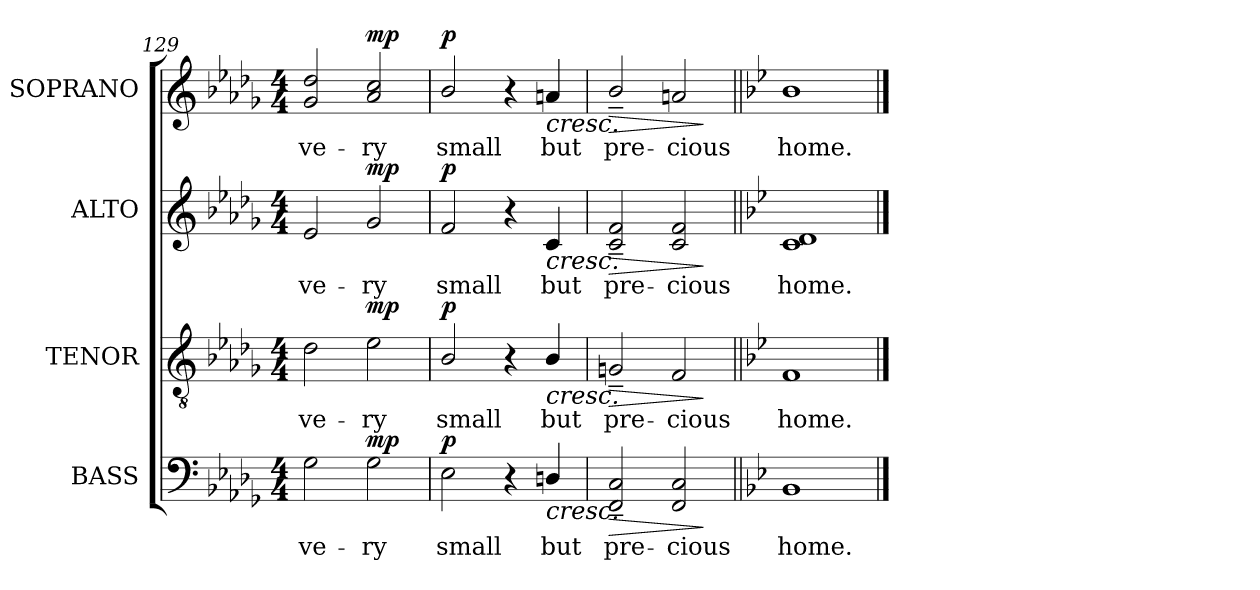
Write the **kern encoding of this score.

**kern	**text	**dynam	**kern	**text	**dynam	**kern	**text	**dynam	**kern	**text	**dynam
*part4	*part4	*part4	*part3	*part3	*part3	*part2	*part2	*part2	*part1	*part1	*part1
*staff4	*staff4	*staff4	*staff3	*staff3	*staff3	*staff2	*staff2	*staff2	*staff1	*staff1	*staff1
*I"BASS	*	*	*I"TENOR	*	*	*I"ALTO	*	*	*I"SOPRANO	*	*
*I'B.	*	*	*I'T.	*	*	*I'A.	*	*	*I'S.	*	*
*clefF4	*	*	*clefGv2	*	*	*clefG2	*	*	*clefG2	*	*
*	*	*	*ITrd7c12	*	*	*	*	*	*	*	*
*k[b-e-a-d-g-]	*	*	*k[b-e-a-d-g-]	*	*	*k[b-e-a-d-g-]	*	*	*k[b-e-a-d-g-]	*	*
*D-:	*	*	*D-:	*	*	*D-:	*	*	*D-:	*	*
*M4/4	*	*	*M4/4	*	*	*M4/4	*	*	*M4/4	*	*
=129	=129	=129	=129	=129	=129	=129	=129	=129	=129	=129	=129
!	!LO:LY:b:color=#000000	!	!	!	!	!	!	!	!	!	!
!	!	!	!	!LO:LY:b:color=#000000	!	!	!	!	!	!	!
!	!	!	!	!	!	!	!LO:LY:b:color=#000000	!	!	!	!
!	!	!	!	!	!	!	!	!	!	!LO:LY:b:color=#000000	!
2G-i\	ve-	.	2D-i\	ve-	.	2e-i/	ve-	.	2g-i/ 2dd-i	ve-	.
!	!LO:LY:b:color=#000000	!	!	!	!	!	!	!	!	!	!
!	!	!	!	!LO:LY:b:color=#000000	!	!	!	!	!	!	!
!	!	!	!	!	!	!	!LO:LY:b:color=#000000	!	!	!	!
!	!	!	!	!	!	!	!	!	!	!LO:LY:b:color=#000000	!
2G-i\	-ry	mp	2E-i\	-ry	mp	2g-i/	-ry	mp	2a-i/ 2cci	-ry	mp
=130	=130	=130	=130	=130	=130	=130	=130	=130	=130	=130	=130
!	!LO:LY:b:color=#000000	!	!	!	!	!	!	!	!	!	!
!	!	!	!	!LO:LY:b:color=#000000	!	!	!	!	!	!	!
!	!	!	!	!	!	!	!LO:LY:b:color=#000000	!	!	!	!
!	!	!	!	!	!	!	!	!	!	!LO:LY:b:color=#000000	!
2E-i\	small	p	2BB-i/	small	p	2fi/	small	p	2b-i/	small	p
4r	.	.	4r	.	.	4r	.	.	4r	.	.
!	!LO:LY:b:color=#000000	!LO:HP:b	!	!	!	!	!	!	!	!	!
!	!	!	!	!LO:LY:b:color=#000000	!LO:HP:b	!	!	!	!	!	!
!	!	!	!	!	!	!	!LO:LY:b:color=#000000	!LO:HP:b	!	!	!
!	!	!	!	!	!	!	!	!	!	!LO:LY:b:color=#000000	!LO:HP:b
4Dni/	but	<	4BB-i/	but	<	4ci/	but	<	4ani/	but	<
=131	=131	=131	=131	=131	=131	=131	=131	=131	=131	=131	=131
!	!LO:LY:b:color=#000000	!LO:HP:b	!	!	!	!	!	!	!	!	!
!	!	!	!	!LO:LY:b:color=#000000	!LO:HP:b	!	!	!	!	!	!
!	!	!	!	!	!	!	!LO:LY:b:color=#000000	!LO:HP:b	!	!	!
!	!	!	!	!	!	!	!	!	!	!LO:LY:b:color=#000000	!LO:HP:b
2FFi/~ 2Ci~	pre-	>	2GGn~i/	pre-	>	2ci/~ 2fi~	pre-	>	2b-~i/	pre-	>
!	!LO:LY:b:color=#000000	!	!	!	!	!	!	!	!	!	!
!	!	!	!	!LO:LY:b:color=#000000	!	!	!	!	!	!	!
!	!	!	!	!	!	!	!LO:LY:b:color=#000000	!	!	!	!
!	!	!	!	!	!	!	!	!	!	!LO:LY:b:color=#000000	!
2FFi/ 2Ci	-cious	[	2FFi/	-cious	[	2ci/ 2fi	-cious	[	2ani/	-cious	[
.	.	]	.	.	]	.	.	]	.	.	]
=132||	=132||	=132||	=132||	=132||	=132||	=132||	=132||	=132||	=132||	=132||	=132||
*k[b-e-]	*	*	*k[b-e-]	*	*	*k[b-e-]	*	*	*k[b-e-]	*	*
*B-:	*	*	*B-:	*	*	*B-:	*	*	*B-:	*	*
!	!LO:LY:b:color=#000000	!	!	!	!	!	!	!	!	!	!
!	!	!	!	!LO:LY:b:color=#000000	!	!	!	!	!	!	!
!	!	!	!	!	!	!	!LO:LY:b:color=#000000	!	!	!	!
!	!	!	!	!	!	!	!	!	!	!LO:LY:b:color=#000000	!
1BB-i	home.	.	1FFi	home.	.	1ci 1di	home.	.	1b-i	home.	.
==	==	==	==	==	==	==	==	==	==	==	==
*-	*-	*-	*-	*-	*-	*-	*-	*-	*-	*-	*-
